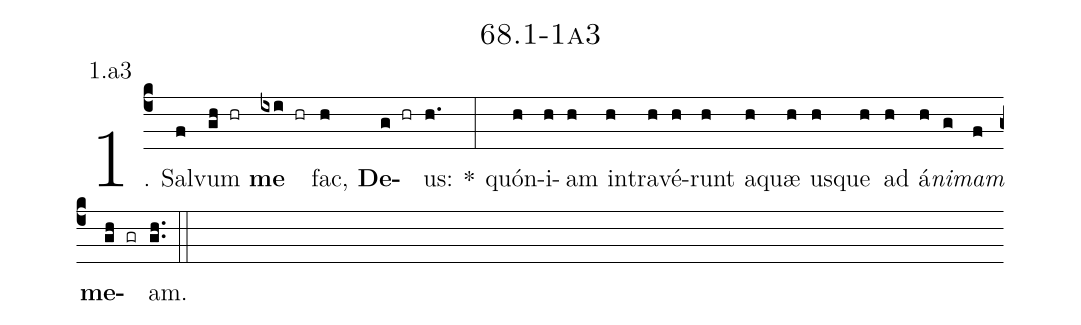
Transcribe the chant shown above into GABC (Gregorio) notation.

name: 68.1-1a3;
annotation: 1.a3;
%%
(c4)1. Sal(f)vum(gh hr) <b>me</b>(ixi hr) fac,(h) <b>De</b>(g hr)us:(h.) *(:) quón(h)i(h)am(h) in(h)tra(h)vé(h)runt(h) a(h)quæ(h) us(h)que(h) ad(h) á(h)<i>ni</i>(g)<i>mam</i>(f) <b>me</b>(gh gr)am.(gh..) (::)


%E(h) u(h) o(g) u(f) a(gh) e.(gh..) (::)
